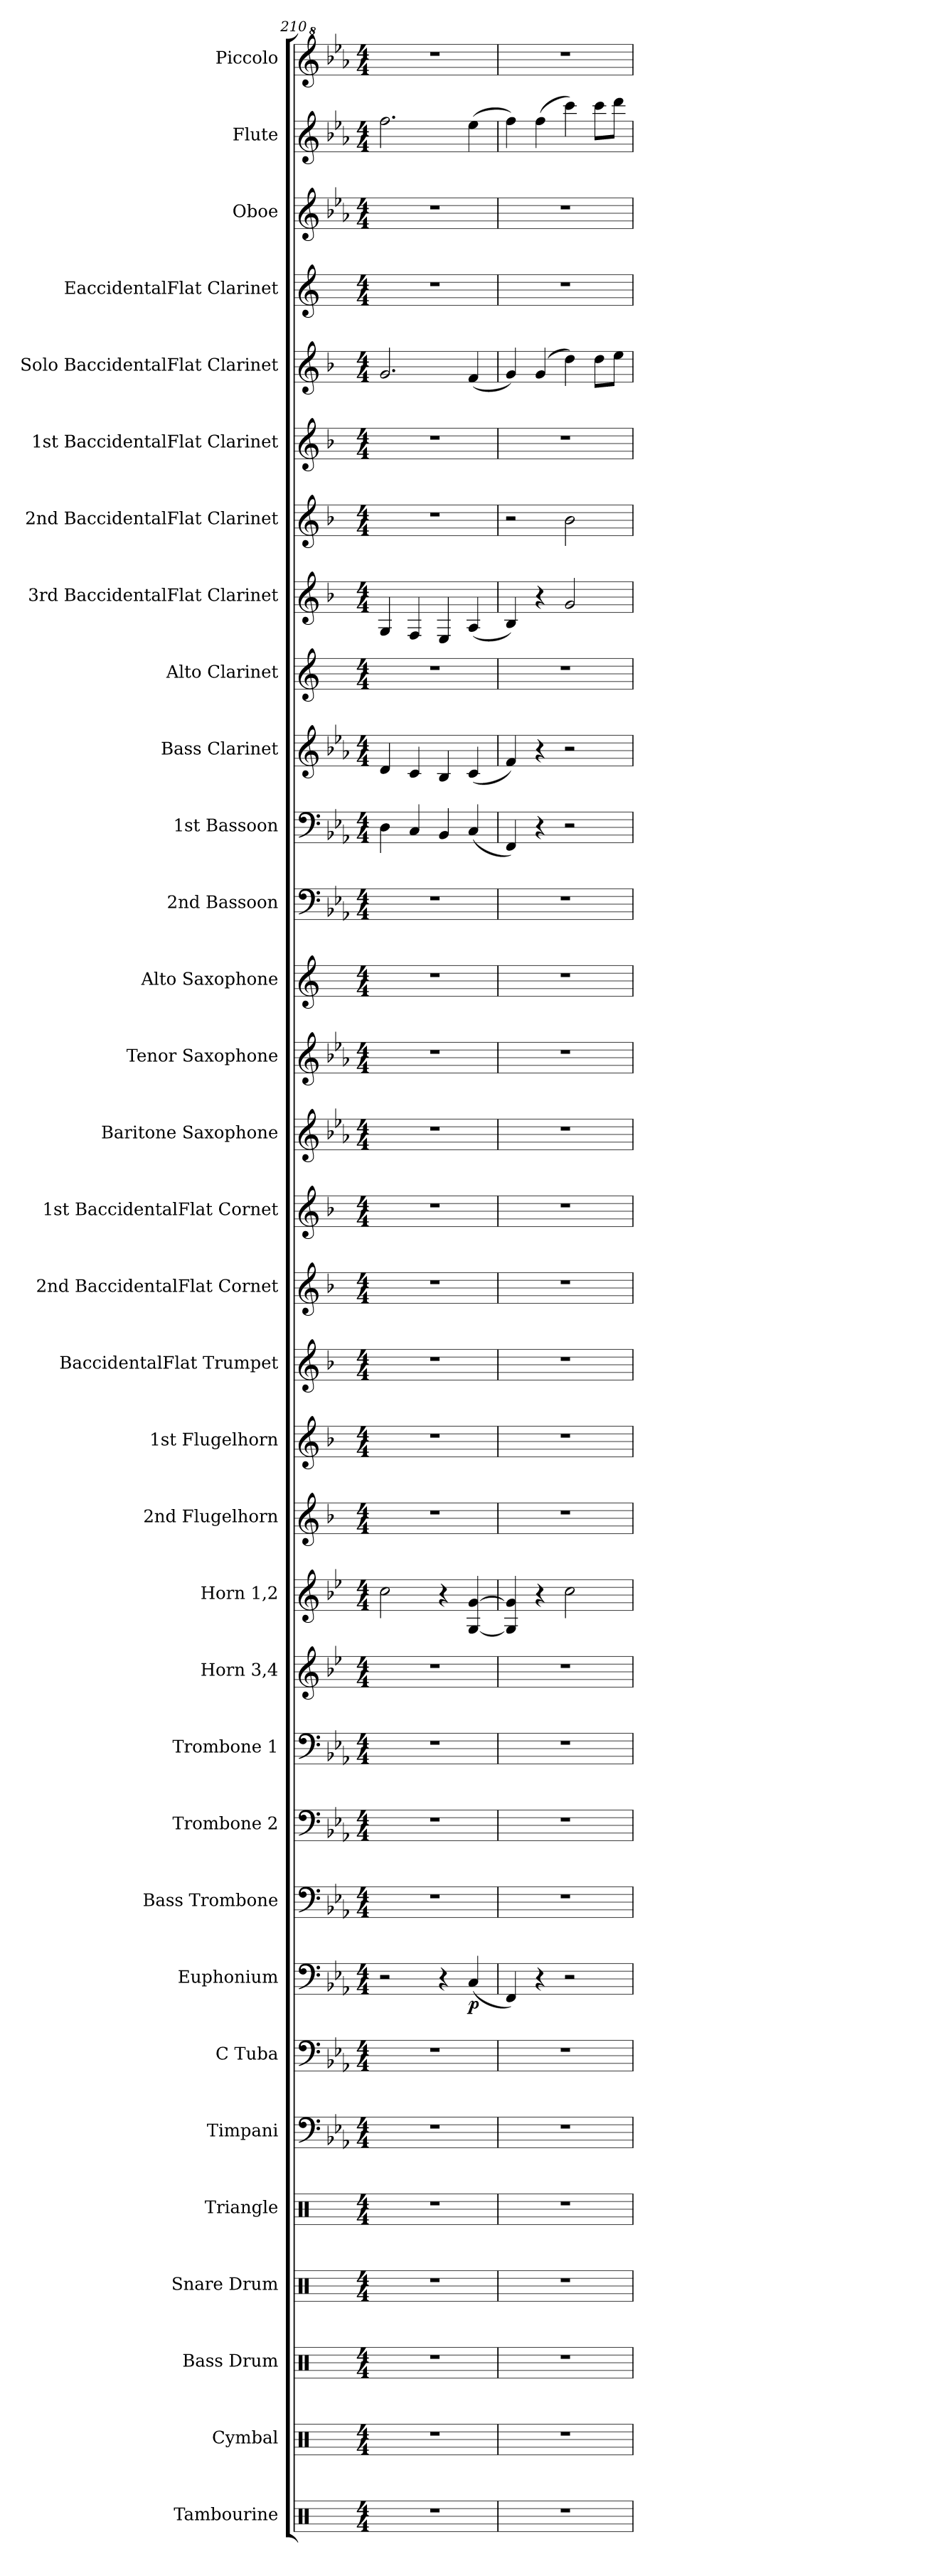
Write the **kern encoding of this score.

**kern	**kern	**kern	**kern	**kern	**kern	**kern	**kern	**dynam	**kern	**kern	**kern	**kern	**kern	**kern	**kern	**kern	**kern	**kern	**kern	**kern	**kern	**kern	**kern	**kern	**kern	**kern	**kern	**kern	**kern	**kern	**kern	**kern	**kern
*part33	*part32	*part31	*part30	*part29	*part28	*part27	*part26	*part26	*part25	*part24	*part23	*part22	*part21	*part20	*part19	*part18	*part17	*part16	*part15	*part14	*part13	*part12	*part11	*part10	*part9	*part8	*part7	*part6	*part5	*part4	*part3	*part2	*part1
*staff33	*staff32	*staff31	*staff30	*staff29	*staff28	*staff27	*staff26	*staff26	*staff25	*staff24	*staff23	*staff22	*staff21	*staff20	*staff19	*staff18	*staff17	*staff16	*staff15	*staff14	*staff13	*staff12	*staff11	*staff10	*staff9	*staff8	*staff7	*staff6	*staff5	*staff4	*staff3	*staff2	*staff1
*I"Tambourine	*I"Cymbal	*I"Bass Drum	*I"Snare Drum	*I"Triangle	*I"Timpani	*I"C Tuba	*I"Euphonium	*	*I"Bass Trombone	*I"Trombone 2	*I"Trombone 1	*I"Horn 3,4	*I"Horn 1,2	*I"2nd Flugelhorn	*I"1st Flugelhorn	*I"BaccidentalFlat Trumpet	*I"2nd BaccidentalFlat Cornet	*I"1st BaccidentalFlat Cornet	*I"Baritone Saxophone	*I"Tenor Saxophone	*I"Alto Saxophone	*I"2nd Bassoon	*I"1st Bassoon	*I"Bass Clarinet	*I"Alto Clarinet	*I"3rd BaccidentalFlat Clarinet	*I"2nd BaccidentalFlat Clarinet	*I"1st BaccidentalFlat Clarinet	*I"Solo BaccidentalFlat Clarinet	*I"EaccidentalFlat Clarinet	*I"Oboe	*I"Flute	*I"Piccolo
*I'Tamb.	*I'Cym.	*I'B. Dr.	*I'Sn. Dr.	*I'Trgl.	*I'Timp.	*I'C Tu.	*I'Eu.	*	*I'B. Trb.	*I'Trb. 2	*I'Trb. 1	*I'Hn. 3,4	*I'Hn. 1,2	*I'2nd Flghn.	*I'1st Flghn.	*I'BaccidentalFlat Tpt.	*I'2nd BaccidentalFlat Cnt.	*I'1st BaccidentalFlat Cnt.	*I'Bar. Sax.	*I'T. Sax.	*I'A. Sax.	*I'2nd Bsn.	*I'1st Bsn.	*I'B. Cl.	*I'A. Cl.	*I'3rd BaccidentalFlat Cl.	*I'2nd BaccidentalFlat Cl.	*I'1st BaccidentalFlat Cl.	*I'Solo BaccidentalFlat Cl.	*I'EaccidentalFlat Cl.	*I'Ob.	*I'Fl.	*I'Picc.
*clefX	*clefX	*clefX	*clefX	*clefX	*clefF4	*clefF4	*clefF4	*	*clefF4	*clefF4	*clefF4	*clefG2	*clefG2	*clefG2	*clefG2	*clefG2	*clefG2	*clefG2	*clefG2	*clefG2	*clefG2	*clefF4	*clefF4	*clefG2	*clefG2	*clefG2	*clefG2	*clefG2	*clefG2	*clefG2	*clefG2	*clefG2	*clefG^2
*	*	*	*	*	*	*	*	*	*	*	*	*ITrd4c7	*ITrd4c7	*ITrd1c2	*ITrd1c2	*ITrd1c2	*ITrd1c2	*ITrd1c2	*ITrd12c21	*ITrd8c14	*ITrd5c9	*	*	*ITrd8c14	*ITrd5c9	*ITrd1c2	*ITrd1c2	*ITrd1c2	*ITrd1c2	*ITrd-2c-3	*	*	*ITrd-7c-12
*k[]	*k[]	*k[]	*k[]	*k[]	*k[b-e-a-]	*k[b-e-a-]	*k[b-e-a-]	*	*k[b-e-a-]	*k[b-e-a-]	*k[b-e-a-]	*k[b-e-a-]	*k[b-e-a-]	*k[b-e-a-]	*k[b-e-a-]	*k[b-e-a-]	*k[b-e-a-]	*k[b-e-a-]	*k[b-e-a-]	*k[b-e-a-]	*k[b-e-a-]	*k[b-e-a-]	*k[b-e-a-]	*k[b-e-a-]	*k[b-e-a-]	*k[b-e-a-]	*k[b-e-a-]	*k[b-e-a-]	*k[b-e-a-]	*k[b-e-a-]	*k[b-e-a-]	*k[b-e-a-]	*k[b-e-a-]
*M4/4	*M4/4	*M4/4	*M4/4	*M4/4	*M4/4	*M4/4	*M4/4	*	*M4/4	*M4/4	*M4/4	*M4/4	*M4/4	*M4/4	*M4/4	*M4/4	*M4/4	*M4/4	*M4/4	*M4/4	*M4/4	*M4/4	*M4/4	*M4/4	*M4/4	*M4/4	*M4/4	*M4/4	*M4/4	*M4/4	*M4/4	*M4/4	*M4/4
=210	=210	=210	=210	=210	=210	=210	=210	=210	=210	=210	=210	=210	=210	=210	=210	=210	=210	=210	=210	=210	=210	=210	=210	=210	=210	=210	=210	=210	=210	=210	=210	=210	=210
1r	1r	1r	1r	1r	1r	1r	2r	.	1r	1r	1r	1r	2f\	1r	1r	1r	1r	1r	1r	1r	1r	1r	4D\	4D/	1r	4F/	1r	1r	2.f/	1r	1r	2.ff\	1r
.	.	.	.	.	.	.	.	.	.	.	.	.	.	.	.	.	.	.	.	.	.	.	4C/	4C/	.	4E-/	.	.	.	.	.	.	.
.	.	.	.	.	.	.	4r	.	.	.	.	.	4r	.	.	.	.	.	.	.	.	.	4BB-/	4BB-/	.	4D/	.	.	.	.	.	.	.
!	!	!	!	!	!	!	!	!LO:DY:b	!	!	!	!	!	!	!	!	!	!	!	!	!	!	!	!	!	!	!	!	!	!	!	!	!
.	.	.	.	.	.	.	(4C/	p	.	.	.	.	[4C/ [4c/	.	.	.	.	.	.	.	.	.	(4C/	(4C/	.	(4G/	.	.	(4e-/	.	.	(4ee-\	.
=211	=211	=211	=211	=211	=211	=211	=211	=211	=211	=211	=211	=211	=211	=211	=211	=211	=211	=211	=211	=211	=211	=211	=211	=211	=211	=211	=211	=211	=211	=211	=211	=211	=211
1r	1r	1r	1r	1r	1r	1r	4FF/)	.	1r	1r	1r	1r	4C/] 4c/]	1r	1r	1r	1r	1r	1r	1r	1r	1r	4FF/)	4F/)	1r	4A-/)	2r	1r	4f/)	1r	1r	4ff\)	1r
.	.	.	.	.	.	.	4r	.	.	.	.	.	4r	.	.	.	.	.	.	.	.	.	4r	4r	.	4r	.	.	(4f/	.	.	(4ff\	.
.	.	.	.	.	.	.	2r	.	.	.	.	.	2f\	.	.	.	.	.	.	.	.	.	2r	2r	.	2f/	2a-\	.	4cc\)	.	.	4ccc\)	.
.	.	.	.	.	.	.	.	.	.	.	.	.	.	.	.	.	.	.	.	.	.	.	.	.	.	.	.	.	8cc\L	.	.	8ccc\L	.
.	.	.	.	.	.	.	.	.	.	.	.	.	.	.	.	.	.	.	.	.	.	.	.	.	.	.	.	.	8dd\J	.	.	8ddd\J	.
=	=	=	=	=	=	=	=	=	=	=	=	=	=	=	=	=	=	=	=	=	=	=	=	=	=	=	=	=	=	=	=	=	=
*-	*-	*-	*-	*-	*-	*-	*-	*-	*-	*-	*-	*-	*-	*-	*-	*-	*-	*-	*-	*-	*-	*-	*-	*-	*-	*-	*-	*-	*-	*-	*-	*-	*-
